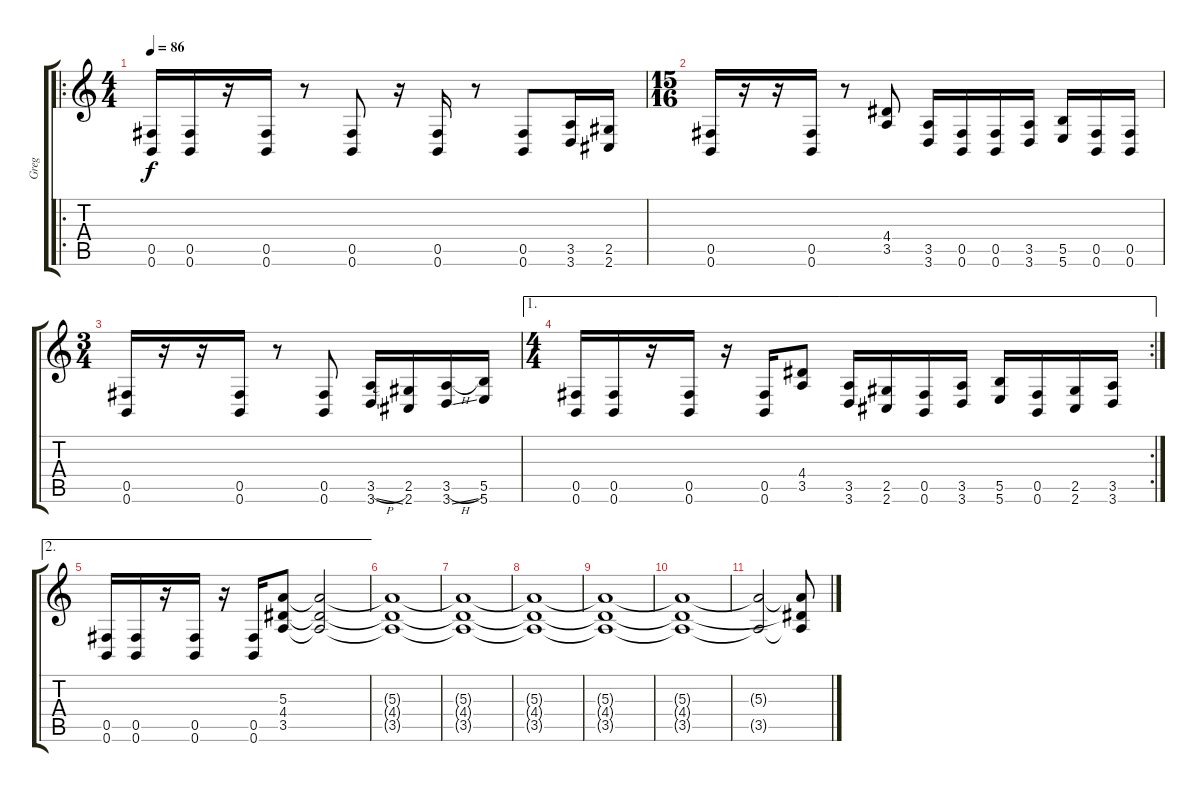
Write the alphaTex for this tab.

\track ("Greg" "Greg") {instrument distortionguitar}
\staff {score tabs}
\tuning (Db4 Ab3 E3 B2 Gb2 B1) {hide}
\ro
\ts (4 4)
\tempo 86
\clef g2
\ks c
(0.5 0.6).16{dy f} (0.5 0.6).16 r.16 (0.5 0.6).16 r.8 (0.5 0.6).8 r.16 (0.5 0.6).16 r.8 (0.5 0.6).8 (3.5 3.6).16 (2.5 2.6).16 |
\ts (15 16)
(0.5 0.6).16 r.16 r.16 (0.5 0.6).16 r.8 (4.4 3.5).8 (3.5 3.6).16 (0.5 0.6).16 (0.5 0.6).16 (3.5 3.6).16 (5.5 5.6).16 (0.5 0.6).16 (0.5 0.6).16 |
\ts (3 4)
(0.5 0.6).16 r.16 r.16 (0.5 0.6).16 r.8 (0.5 0.6).8 (3.5{h} 3.6{ss}).16 (2.5 2.6).16 (3.5{h} 3.6{ss}).16 (5.5 5.6).16 |
\ae 1
\rc 2
\ts (4 4)
(0.5 0.6).16 (0.5 0.6).16 r.16 (0.5 0.6).16 r.16 (0.5 0.6).16 (4.4 3.5).8 (3.5 3.6).16 (2.5 2.6).16 (0.5 0.6).16 (3.5 3.6).16 (5.5 5.6).16 (0.5 0.6).16 (2.5 2.6).16 (3.5 3.6).16 |
\ae 2
(0.5 0.6).16 (0.5 0.6).16 r.16 (0.5 0.6).16 r.16 (0.5 0.6).16 (5.3 4.4 3.5).8 (5.3{t} 4.4{t} 3.5{t}).2 |
(5.3{t} 4.4{t} 3.5{t}).1 |
(5.3{t} 4.4{t} 3.5{t}).1 |
(5.3{t} 4.4{t} 3.5{t}).1 |
(5.3{t} 4.4{t} 3.5{t}).1 |
(5.3{t} 4.4{t} 3.5{t}).1 |
(5.3{t} 3.5{t}).2 (5.3{t} 4.4{t} 3.5{t}).8
